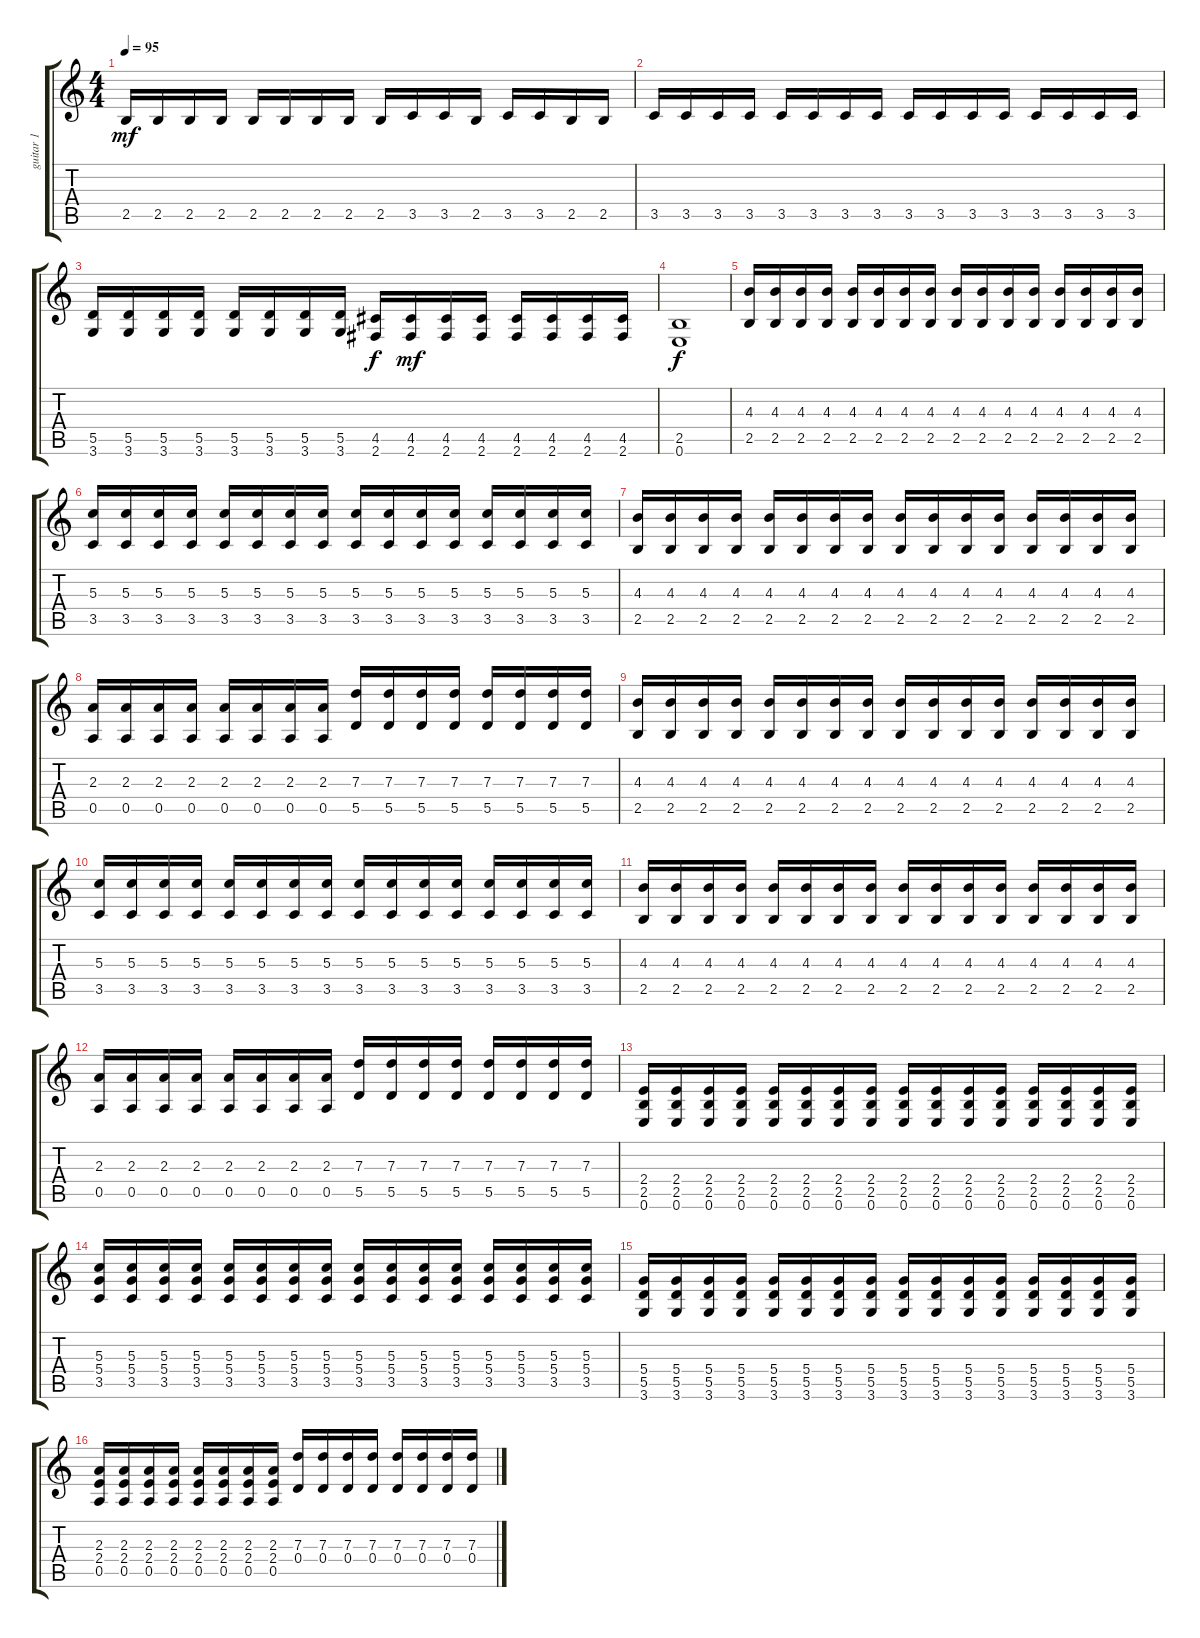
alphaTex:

\track ("guitar 1" "guitar 1") {instrument overdrivenguitar}
\staff {score tabs}
\tuning (E4 B3 G3 D3 A2 E2) {hide}
\ts (4 4)
\tempo 95
\clef g2
\ks c
2.5.16{dy mf} 2.5.16 2.5.16 2.5.16 2.5.16 2.5.16 2.5.16 2.5.16 2.5.16 3.5.16 3.5.16 2.5.16 3.5.16 3.5.16 2.5.16 2.5.16 |
3.5.16 3.5.16 3.5.16 3.5.16 3.5.16 3.5.16 3.5.16 3.5.16 3.5.16 3.5.16 3.5.16 3.5.16 3.5.16 3.5.16 3.5.16 3.5.16 |
(5.5 3.6).16 (5.5 3.6).16 (5.5 3.6).16 (5.5 3.6).16 (5.5 3.6).16 (5.5 3.6).16 (5.5 3.6).16 (5.5 3.6).16 (4.5 2.6).16{dy f} (4.5 2.6).16{dy mf} (4.5 2.6).16 (4.5 2.6).16 (4.5 2.6).16 (4.5 2.6).16 (4.5 2.6).16 (4.5 2.6).16 |
(2.5 0.6).1{dy f} |
(4.3 2.5).16 (4.3 2.5).16 (4.3 2.5).16 (4.3 2.5).16 (4.3 2.5).16 (4.3 2.5).16 (4.3 2.5).16 (4.3 2.5).16 (4.3 2.5).16 (4.3 2.5).16 (4.3 2.5).16 (4.3 2.5).16 (4.3 2.5).16 (4.3 2.5).16 (4.3 2.5).16 (4.3 2.5).16 |
(5.3 3.5).16 (5.3 3.5).16 (5.3 3.5).16 (5.3 3.5).16 (5.3 3.5).16 (5.3 3.5).16 (5.3 3.5).16 (5.3 3.5).16 (5.3 3.5).16 (5.3 3.5).16 (5.3 3.5).16 (5.3 3.5).16 (5.3 3.5).16 (5.3 3.5).16 (5.3 3.5).16 (5.3 3.5).16 |
(4.3 2.5).16 (4.3 2.5).16 (4.3 2.5).16 (4.3 2.5).16 (4.3 2.5).16 (4.3 2.5).16 (4.3 2.5).16 (4.3 2.5).16 (4.3 2.5).16 (4.3 2.5).16 (4.3 2.5).16 (4.3 2.5).16 (4.3 2.5).16 (4.3 2.5).16 (4.3 2.5).16 (4.3 2.5).16 |
(2.3 0.5).16 (2.3 0.5).16 (2.3 0.5).16 (2.3 0.5).16 (2.3 0.5).16 (2.3 0.5).16 (2.3 0.5).16 (2.3 0.5).16 (7.3 5.5).16 (7.3 5.5).16 (7.3 5.5).16 (7.3 5.5).16 (7.3 5.5).16 (7.3 5.5).16 (7.3 5.5).16 (7.3 5.5).16 |
(4.3 2.5).16 (4.3 2.5).16 (4.3 2.5).16 (4.3 2.5).16 (4.3 2.5).16 (4.3 2.5).16 (4.3 2.5).16 (4.3 2.5).16 (4.3 2.5).16 (4.3 2.5).16 (4.3 2.5).16 (4.3 2.5).16 (4.3 2.5).16 (4.3 2.5).16 (4.3 2.5).16 (4.3 2.5).16 |
(5.3 3.5).16 (5.3 3.5).16 (5.3 3.5).16 (5.3 3.5).16 (5.3 3.5).16 (5.3 3.5).16 (5.3 3.5).16 (5.3 3.5).16 (5.3 3.5).16 (5.3 3.5).16 (5.3 3.5).16 (5.3 3.5).16 (5.3 3.5).16 (5.3 3.5).16 (5.3 3.5).16 (5.3 3.5).16 |
(4.3 2.5).16 (4.3 2.5).16 (4.3 2.5).16 (4.3 2.5).16 (4.3 2.5).16 (4.3 2.5).16 (4.3 2.5).16 (4.3 2.5).16 (4.3 2.5).16 (4.3 2.5).16 (4.3 2.5).16 (4.3 2.5).16 (4.3 2.5).16 (4.3 2.5).16 (4.3 2.5).16 (4.3 2.5).16 |
(2.3 0.5).16 (2.3 0.5).16 (2.3 0.5).16 (2.3 0.5).16 (2.3 0.5).16 (2.3 0.5).16 (2.3 0.5).16 (2.3 0.5).16 (7.3 5.5).16 (7.3 5.5).16 (7.3 5.5).16 (7.3 5.5).16 (7.3 5.5).16 (7.3 5.5).16 (7.3 5.5).16 (7.3 5.5).16 |
(2.4 2.5 0.6).16 (2.4 2.5 0.6).16 (2.4 2.5 0.6).16 (2.4 2.5 0.6).16 (2.4 2.5 0.6).16 (2.4 2.5 0.6).16 (2.4 2.5 0.6).16 (2.4 2.5 0.6).16 (2.4 2.5 0.6).16 (2.4 2.5 0.6).16 (2.4 2.5 0.6).16 (2.4 2.5 0.6).16 (2.4 2.5 0.6).16 (2.4 2.5 0.6).16 (2.4 2.5 0.6).16 (2.4 2.5 0.6).16 |
(5.3 5.4 3.5).16 (5.3 5.4 3.5).16 (5.3 5.4 3.5).16 (5.3 5.4 3.5).16 (5.3 5.4 3.5).16 (5.3 5.4 3.5).16 (5.3 5.4 3.5).16 (5.3 5.4 3.5).16 (5.3 5.4 3.5).16 (5.3 5.4 3.5).16 (5.3 5.4 3.5).16 (5.3 5.4 3.5).16 (5.3 5.4 3.5).16 (5.3 5.4 3.5).16 (5.3 5.4 3.5).16 (5.3 5.4 3.5).16 |
(5.4 5.5 3.6).16 (5.4 5.5 3.6).16 (5.4 5.5 3.6).16 (5.4 5.5 3.6).16 (5.4 5.5 3.6).16 (5.4 5.5 3.6).16 (5.4 5.5 3.6).16 (5.4 5.5 3.6).16 (5.4 5.5 3.6).16 (5.4 5.5 3.6).16 (5.4 5.5 3.6).16 (5.4 5.5 3.6).16 (5.4 5.5 3.6).16 (5.4 5.5 3.6).16 (5.4 5.5 3.6).16 (5.4 5.5 3.6).16 |
(2.3 2.4 0.5).16 (2.3 2.4 0.5).16 (2.3 2.4 0.5).16 (2.3 2.4 0.5).16 (2.3 2.4 0.5).16 (2.3 2.4 0.5).16 (2.3 2.4 0.5).16 (2.3 2.4 0.5).16 (7.3 0.4).16 (7.3 0.4).16 (7.3 0.4).16 (7.3 0.4).16 (7.3 0.4).16 (7.3 0.4).16 (7.3 0.4).16 (7.3 0.4).16
